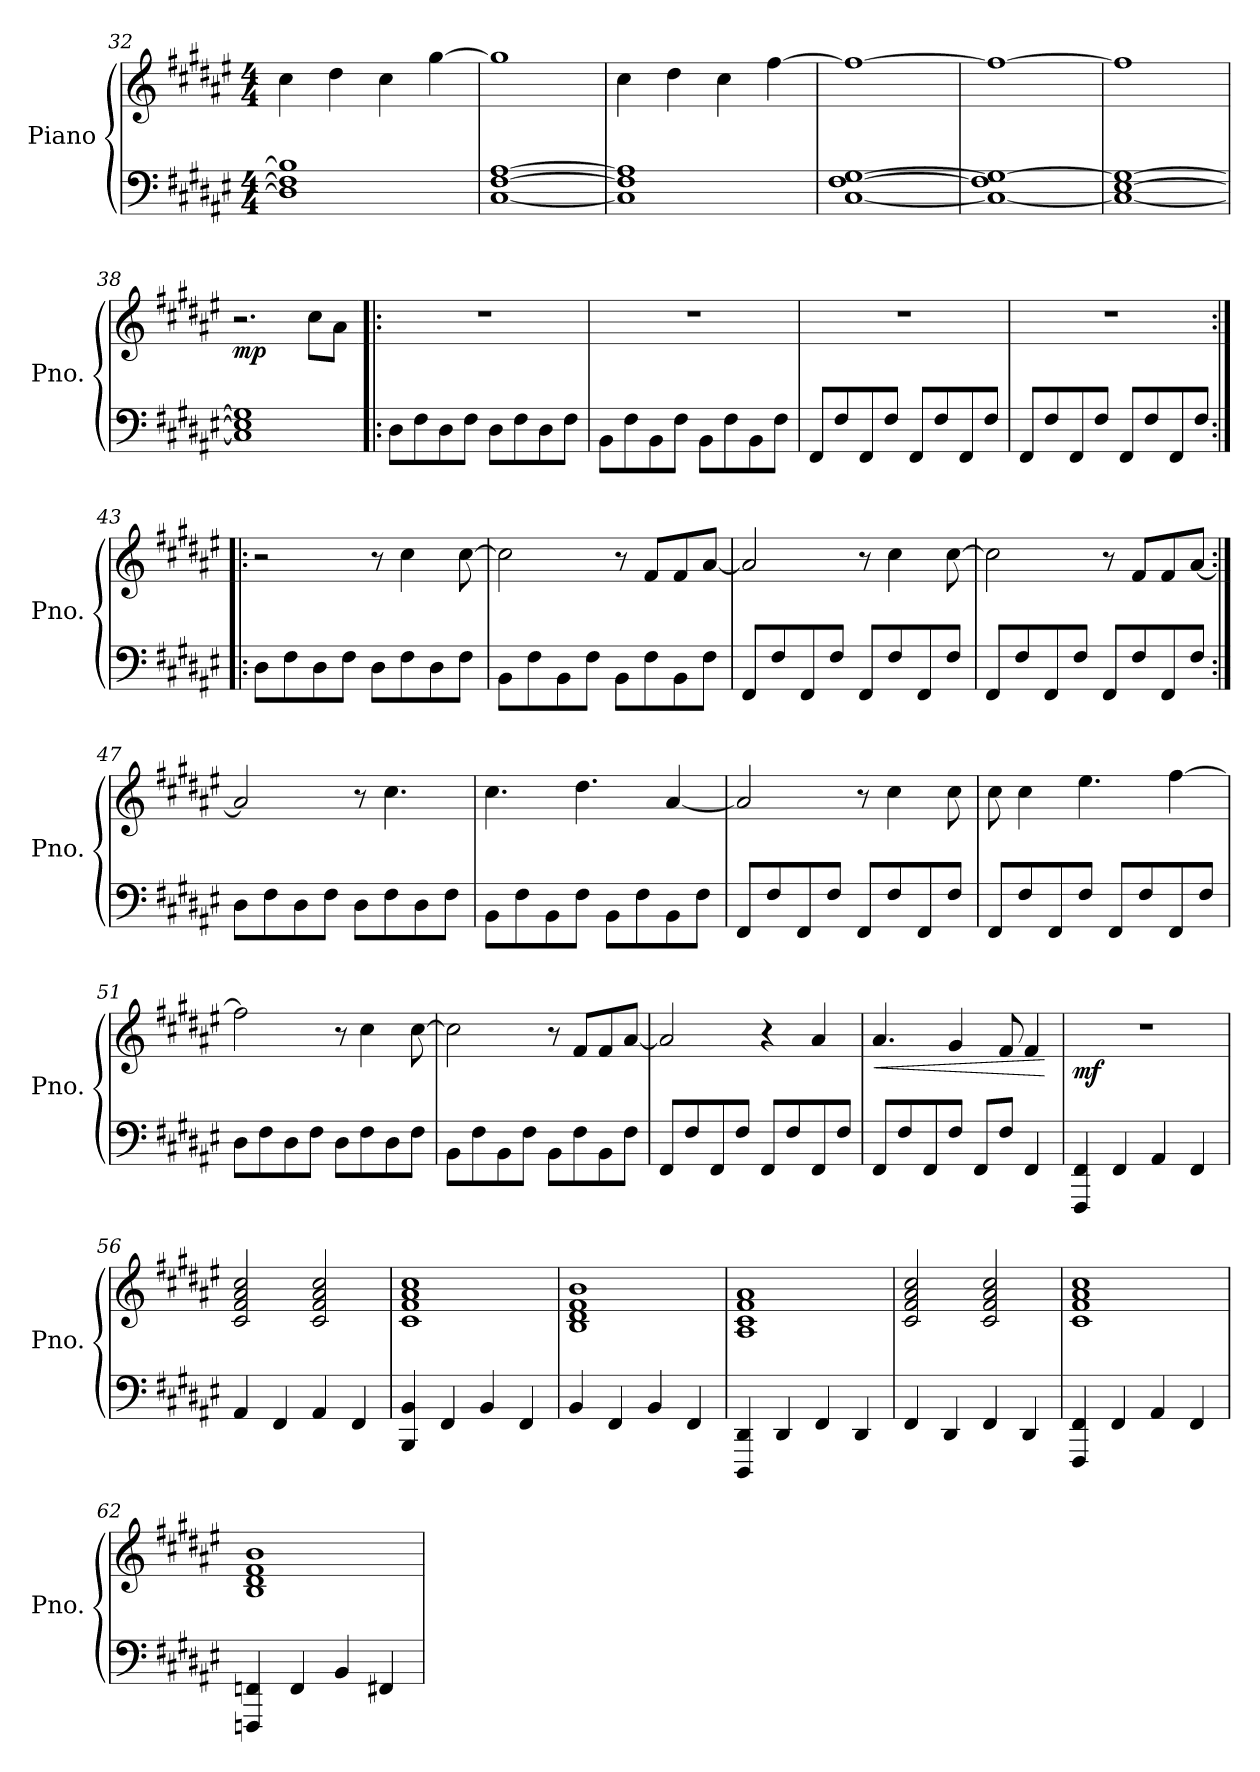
**kern	**kern	**dynam
*part1	*part1	*part1
*staff2	*staff1	*staff1/2
*I"Piano	*	*
*I'Pno.	*	*
!!LO:LB:g=z
*clefF4	*clefG2	*
*k[f#c#g#d#a#e#]	*k[f#c#g#d#a#e#]	*
*M4/4	*M4/4	*
=32	=32	=32
1D#] 1F#] 1B]	4cc#\	.
.	4dd#\	.
.	4cc#\	.
.	[4gg#\	.
=33	=33	=33
[1C# [1F# [1A#	1gg#]	.
=34	=34	=34
1C#] 1F#] 1A#]	4cc#\	.
.	4dd#\	.
.	4cc#\	.
.	[4ff#\	.
=35	=35	=35
[1C# [1F# [1G#	1ff#_	.
=36	=36	=36
1C#_ 1F#] 1G#_	1ff#_	.
=37	=37	=37
1C#_ [1E# 1G#_	1ff#]	.
=38	=38	=38
*	*MM140	*
!	!	!LO:DY:b
1C#] 1E#] 1G#]	2.r	mp
.	8cc#\L	.
.	8a#\J	.
=39!|:	=39!|:	=39!|:
8D#\L	1r	.
8F#\	.	.
8D#\	.	.
8F#\J	.	.
8D#\L	.	.
8F#\	.	.
8D#\	.	.
8F#\J	.	.
!!LO:LB:g=z
=40	=40	=40
8BB\L	1r	.
8F#\	.	.
8BB\	.	.
8F#\J	.	.
8BB\L	.	.
8F#\	.	.
8BB\	.	.
8F#\J	.	.
=41	=41	=41
8FF#/L	1r	.
8F#/	.	.
8FF#/	.	.
8F#/J	.	.
8FF#/L	.	.
8F#/	.	.
8FF#/	.	.
8F#/J	.	.
=42	=42	=42
8FF#/L	1r	.
8F#/	.	.
8FF#/	.	.
8F#/J	.	.
8FF#/L	.	.
8F#/	.	.
8FF#/	.	.
8F#/J	.	.
=43:|!|:	=43:|!|:	=43:|!|:
8D#\L	2r	.
8F#\	.	.
8D#\	.	.
8F#\J	.	.
8D#\L	8r	.
8F#\	4cc#\	.
8D#\	.	.
8F#\J	[8cc#\	.
=44	=44	=44
8BB\L	2cc#\]	.
8F#\	.	.
8BB\	.	.
8F#\J	.	.
8BB\L	8r	.
8F#\	8f#/L	.
8BB\	8f#/	.
8F#\J	[8a#/J	.
!!LO:PB:g=z
=45	=45	=45
8FF#/L	2a#/]	.
8F#/	.	.
8FF#/	.	.
8F#/J	.	.
8FF#/L	8r	.
8F#/	4cc#\	.
8FF#/	.	.
8F#/J	[8cc#\	.
=46	=46	=46
8FF#/L	2cc#\]	.
8F#/	.	.
8FF#/	.	.
8F#/J	.	.
8FF#/L	8r	.
8F#/	8f#/L	.
8FF#/	8f#/	.
8F#/J	[8a#/J	.
=47:|!	=47:|!	=47:|!
8D#\L	2a#/]	.
8F#\	.	.
8D#\	.	.
8F#\J	.	.
8D#\L	8r	.
8F#\	4.cc#\	.
8D#\	.	.
8F#\J	.	.
=48	=48	=48
8BB\L	4.cc#\	.
8F#\	.	.
8BB\	.	.
8F#\J	4.dd#\	.
8BB\L	.	.
8F#\	.	.
8BB\	[4a#/	.
8F#\J	.	.
=49	=49	=49
8FF#/L	2a#/]	.
8F#/	.	.
8FF#/	.	.
8F#/J	.	.
8FF#/L	8r	.
8F#/	4cc#\	.
8FF#/	.	.
8F#/J	8cc#\	.
!!LO:LB:g=z
=50	=50	=50
8FF#/L	8cc#\	.
8F#/	4cc#\	.
8FF#/	.	.
8F#/J	4.ee#\	.
8FF#/L	.	.
8F#/	.	.
8FF#/	[4ff#\	.
8F#/J	.	.
=51	=51	=51
8D#\L	2ff#\]	.
8F#\	.	.
8D#\	.	.
8F#\J	.	.
8D#\L	8r	.
8F#\	4cc#\	.
8D#\	.	.
8F#\J	[8cc#\	.
=52	=52	=52
8BB\L	2cc#\]	.
8F#\	.	.
8BB\	.	.
8F#\J	.	.
8BB\L	8r	.
8F#\	8f#/L	.
8BB\	8f#/	.
8F#\J	[8a#/J	.
=53	=53	=53
8FF#/L	2a#/]	.
8F#/	.	.
8FF#/	.	.
8F#/J	.	.
8FF#/L	4r	.
8F#/	.	.
8FF#/	4a#/	.
8F#/J	.	.
=54	=54	=54
!	!	!LO:HP:b
8FF#/L	4.a#/	<
8F#/	.	.
8FF#/	.	.
8F#/J	4g#/	.
8FF#/L	.	.
8F#/J	8f#/	.
4FF#/	4f#/	.
.	.	[
!!LO:LB:g=z
=55	=55	=55
!	!	!LO:DY:b
4FFF#/ 4FF#/	1r	mf
4FF#/	.	.
4AA#/	.	.
4FF#/	.	.
=56	=56	=56
4AA#/	2c#/ 2f#/ 2a#/ 2cc#/	.
4FF#/	.	.
4AA#/	2c#/ 2f#/ 2a#/ 2cc#/	.
4FF#/	.	.
=57	=57	=57
4BBB/ 4BB/	1c# 1f# 1a# 1cc#	.
4FF#/	.	.
4BB/	.	.
4FF#/	.	.
=58	=58	=58
4BB/	1B 1d# 1f# 1b	.
4FF#/	.	.
4BB/	.	.
4FF#/	.	.
=59	=59	=59
4DDD#/ 4DD#/	1A# 1c# 1f# 1a#	.
4DD#/	.	.
4FF#/	.	.
4DD#/	.	.
=60	=60	=60
4FF#/	2c#/ 2f#/ 2a#/ 2cc#/	.
4DD#/	.	.
4FF#/	2c#/ 2f#/ 2a#/ 2cc#/	.
4DD#/	.	.
=61	=61	=61
4FFF#/ 4FF#/	1c# 1f# 1a# 1cc#	.
4FF#/	.	.
4AA#/	.	.
4FF#/	.	.
=62	=62	=62
4FFFn/ 4FFn/	1B 1d# 1f# 1b	.
4FF/	.	.
4BB/	.	.
4FF#X/	.	.
=	=	=
*-	*-	*-
